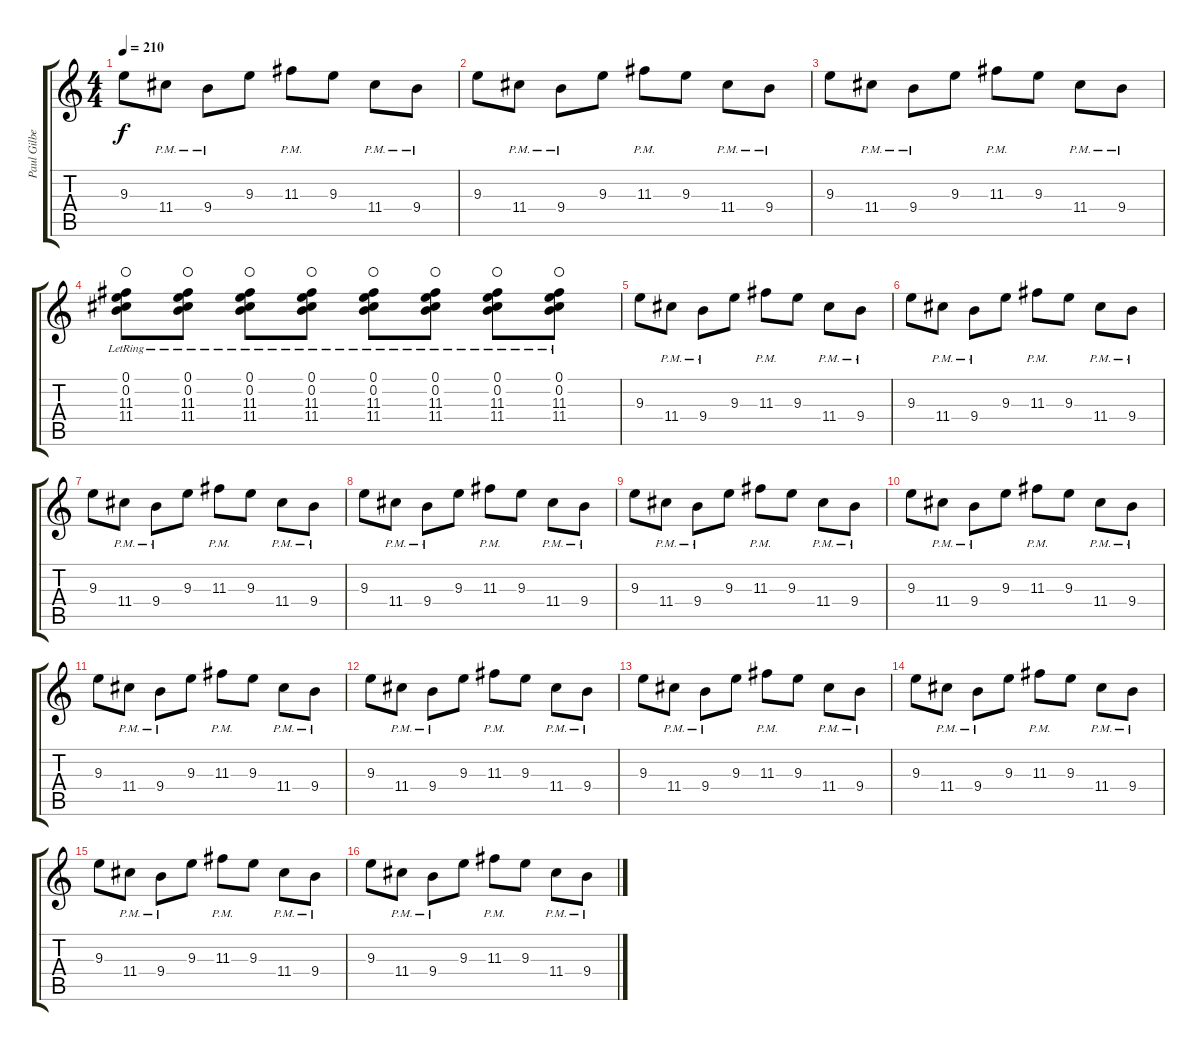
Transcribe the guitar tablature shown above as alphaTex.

\track ("Paul Gilbert" "Paul Gilbe") {instrument distortionguitar}
\staff {score tabs}
\tuning (E4 B3 G3 D3 A2 E2) {hide}
\ts (4 4)
\tempo 210
\clef g2
\ks c
9.3.8{dy f} 11.4{pm}.8 9.4{pm}.8 9.3.8 11.3{pm}.8 9.3.8 11.4{pm}.8 9.4{pm}.8 |
9.3.8 11.4{pm}.8 9.4{pm}.8 9.3.8 11.3{pm}.8 9.3.8 11.4{pm}.8 9.4{pm}.8 |
9.3.8 11.4{pm}.8 9.4{pm}.8 9.3.8 11.3{pm}.8 9.3.8 11.4{pm}.8 9.4{pm}.8 |
(0.1{lr} 0.2{lr} 11.3{lr} 11.4{lr}).8{waho} (0.1{lr} 0.2{lr} 11.3{lr} 11.4{lr}).8{waho} (0.1{lr} 0.2{lr} 11.3{lr} 11.4{lr}).8{waho} (0.1{lr} 0.2{lr} 11.3{lr} 11.4{lr}).8{waho} (0.1{lr} 0.2{lr} 11.3{lr} 11.4{lr}).8{waho} (0.1{lr} 0.2{lr} 11.3{lr} 11.4{lr}).8{waho} (0.1{lr} 0.2{lr} 11.3{lr} 11.4{lr}).8{waho} (0.1{lr} 0.2{lr} 11.3{lr} 11.4{lr}).8{waho} |
9.3.8 11.4{pm}.8 9.4{pm}.8 9.3.8 11.3{pm}.8 9.3.8 11.4{pm}.8 9.4{pm}.8 |
9.3.8 11.4{pm}.8 9.4{pm}.8 9.3.8 11.3{pm}.8 9.3.8 11.4{pm}.8 9.4{pm}.8 |
9.3.8 11.4{pm}.8 9.4{pm}.8 9.3.8 11.3{pm}.8 9.3.8 11.4{pm}.8 9.4{pm}.8 |
9.3.8 11.4{pm}.8 9.4{pm}.8 9.3.8 11.3{pm}.8 9.3.8 11.4{pm}.8 9.4{pm}.8 |
9.3.8 11.4{pm}.8 9.4{pm}.8 9.3.8 11.3{pm}.8 9.3.8 11.4{pm}.8 9.4{pm}.8 |
9.3.8 11.4{pm}.8 9.4{pm}.8 9.3.8 11.3{pm}.8 9.3.8 11.4{pm}.8 9.4{pm}.8 |
9.3.8 11.4{pm}.8 9.4{pm}.8 9.3.8 11.3{pm}.8 9.3.8 11.4{pm}.8 9.4{pm}.8 |
9.3.8 11.4{pm}.8 9.4{pm}.8 9.3.8 11.3{pm}.8 9.3.8 11.4{pm}.8 9.4{pm}.8 |
9.3.8 11.4{pm}.8 9.4{pm}.8 9.3.8 11.3{pm}.8 9.3.8 11.4{pm}.8 9.4{pm}.8 |
9.3.8 11.4{pm}.8 9.4{pm}.8 9.3.8 11.3{pm}.8 9.3.8 11.4{pm}.8 9.4{pm}.8 |
9.3.8 11.4{pm}.8 9.4{pm}.8 9.3.8 11.3{pm}.8 9.3.8 11.4{pm}.8 9.4{pm}.8 |
9.3.8 11.4{pm}.8 9.4{pm}.8 9.3.8 11.3{pm}.8 9.3.8 11.4{pm}.8 9.4{pm}.8
